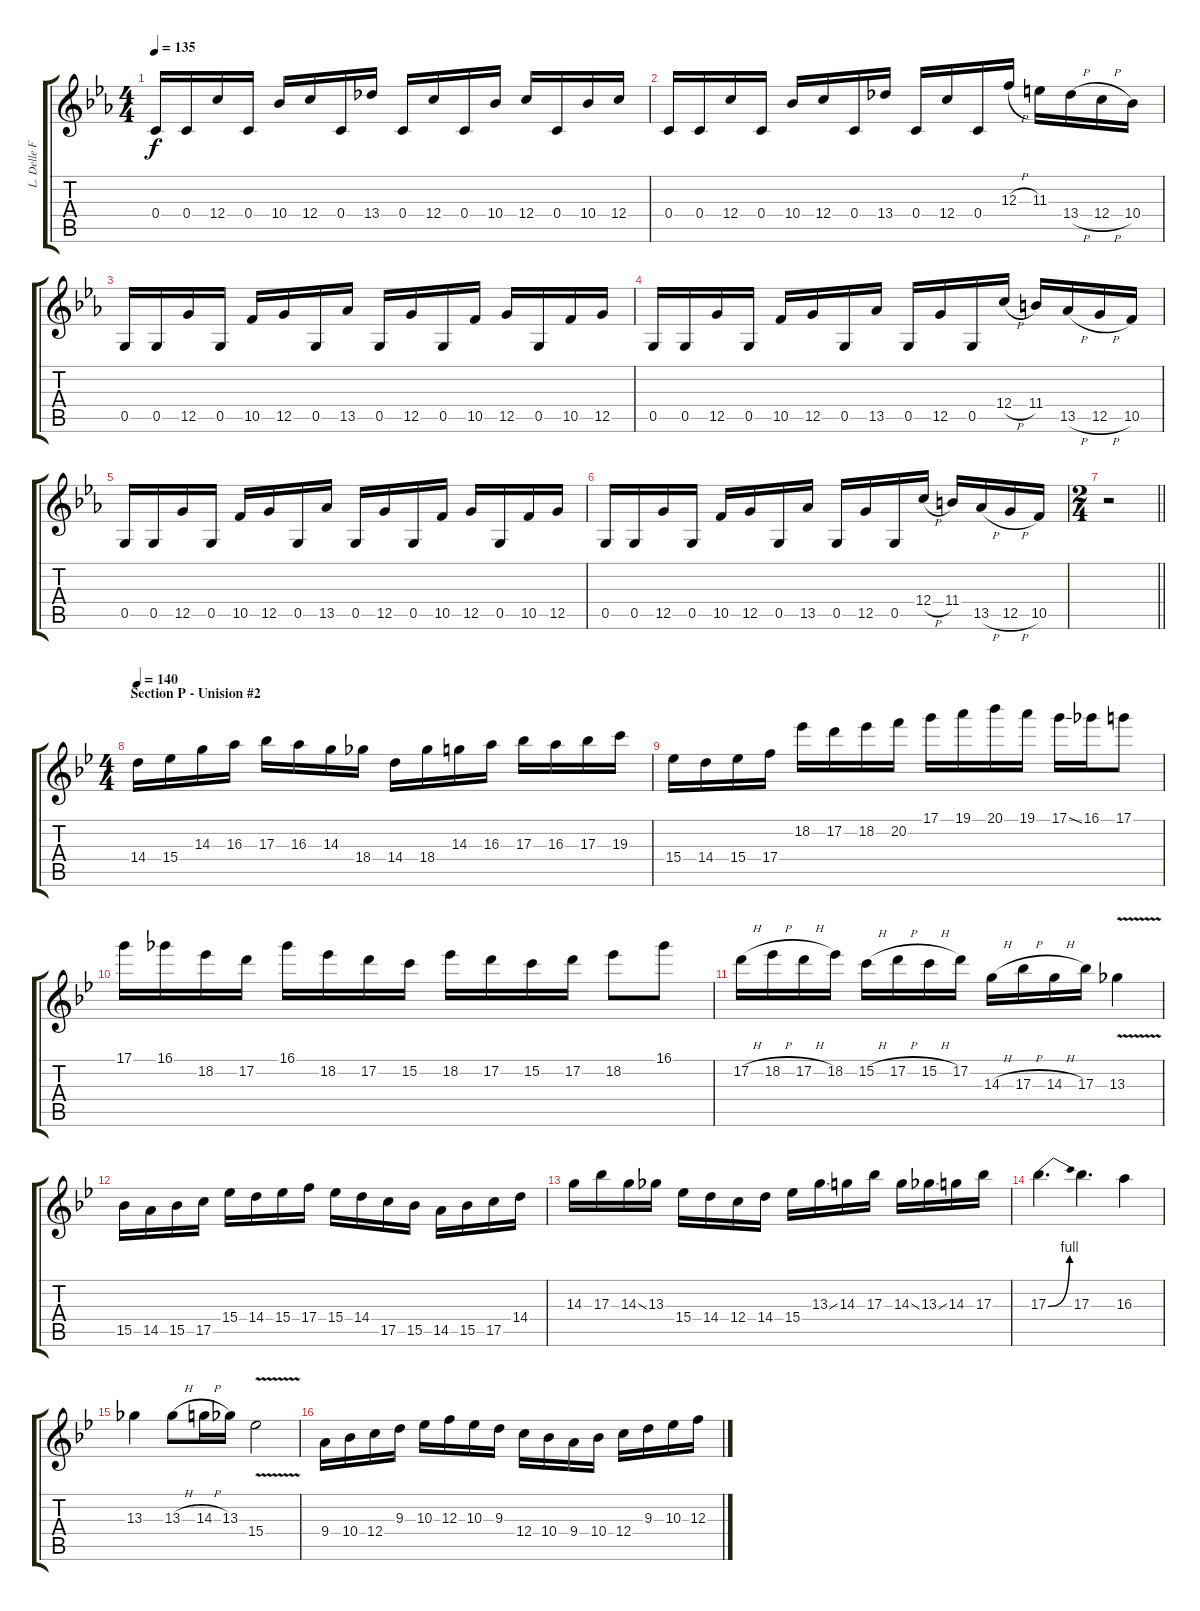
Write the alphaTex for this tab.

\track ("L. Delle Fave (Guitar Lead)" "L. Delle F") {instrument overdrivenguitar}
\staff {score tabs}
\tuning (D4 A3 F3 C3 G2 D2) {hide}
\ts (4 4)
\tempo 135
\clef g2
\ks cminor
0.4.16{dy f} 0.4.16 12.4.16 0.4.16 10.4.16 12.4.16 0.4.16 13.4.16 0.4.16 12.4.16 0.4.16 10.4.16 12.4.16 0.4.16 10.4.16 12.4.16 |
0.4.16 0.4.16 12.4.16 0.4.16 10.4.16 12.4.16 0.4.16 13.4.16 0.4.16 12.4.16 0.4.16 12.3{h}.16 11.3.16 13.4{h}.16 12.4{h}.16 10.4.16 |
0.5.16 0.5.16 12.5.16 0.5.16 10.5.16 12.5.16 0.5.16 13.5.16 0.5.16 12.5.16 0.5.16 10.5.16 12.5.16 0.5.16 10.5.16 12.5.16 |
0.5.16 0.5.16 12.5.16 0.5.16 10.5.16 12.5.16 0.5.16 13.5.16 0.5.16 12.5.16 0.5.16 12.4{h}.16 11.4.16 13.5{h}.16 12.5{h}.16 10.5.16 |
0.5.16 0.5.16 12.5.16 0.5.16 10.5.16 12.5.16 0.5.16 13.5.16 0.5.16 12.5.16 0.5.16 10.5.16 12.5.16 0.5.16 10.5.16 12.5.16 |
0.5.16 0.5.16 12.5.16 0.5.16 10.5.16 12.5.16 0.5.16 13.5.16 0.5.16 12.5.16 0.5.16 12.4{h}.16 11.4.16 13.5{h}.16 12.5{h}.16 10.5.16 |
\ts (2 4)
\barLineRight lightlight
r.2 |
\ts (4 4)
\section ("" "Section P - Unision #2")
\tempo 140
\ks gminor
14.4.16 15.4.16 14.3.16 16.3.16 17.3.16 16.3.16 14.3.16 18.4.16 14.4.16 18.4.16 14.3.16 16.3.16 17.3.16 16.3.16 17.3.16 19.3.16 |
15.4.16 14.4.16 15.4.16 17.4.16 18.2.16 17.2.16 18.2.16 20.2.16 17.1.16 19.1.16 20.1.16 19.1.16 17.1{ss}.16 16.1.16 17.1.8 |
17.1.16 16.1.16 18.2.16 17.2.16 16.1.16 18.2.16 17.2.16 15.2.16 18.2.16 17.2.16 15.2.16 17.2.16 18.2.8 16.1.8 |
17.2{h}.16 18.2{h}.16 17.2{h}.16 18.2.16 15.2{h}.16 17.2{h}.16 15.2{h}.16 17.2.16 14.3{h}.16 17.3{h}.16 14.3{h}.16 17.3.16 13.3{v}.4 |
15.5.16 14.5.16 15.5.16 17.5.16 15.4.16 14.4.16 15.4.16 17.4.16 15.4.16 14.4.16 17.5.16 15.5.16 14.5.16 15.5.16 17.5.16 14.4.16 |
14.3.16 17.3.16 14.3{ss}.16 13.3.16 15.4.16 14.4.16 12.4.16 14.4.16 15.4.16 13.3{ss}.16 14.3.16 17.3.16 14.3{ss}.16 13.3{ss}.16 14.3.16 17.3.16 |
17.3{be (bend 0 0 60 4)}.4{d} 17.3.4{d} 16.3.4 |
13.3.4 13.3{h}.8 14.3{h}.16 13.3.16 15.4{v}.2 |
9.4.16 10.4.16 12.4.16 9.3.16 10.3.16 12.3.16 10.3.16 9.3.16 12.4.16 10.4.16 9.4.16 10.4.16 12.4.16 9.3.16 10.3.16 12.3.16
